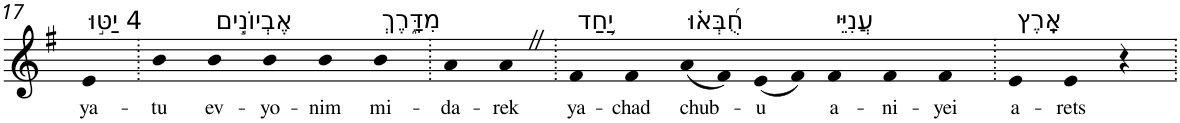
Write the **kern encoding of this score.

**kern	**text
*part1	*part1
*staff1	*staff1
*I"Piano	*
*I'Pno	*
!!LO:PB:g=z
*clefG2	*
*k[f#]	*
*G:	*
=17	=17
!LO:TX:a:t=4 יַטּ֣וּ	!
!	!LO:LY:b
4e	ya-
=18.	=18.
!	!LO:LY:b
4b	-tu
!LO:TX:a:t=אֶבְיוֹנִ֣ים	!
!	!LO:LY:b
4b	ev-
!	!LO:LY:b
4b	-yo-
!	!LO:LY:b
4b	-nim
!LO:TX:a:t=מִדָּ֑רֶךְ	!
!	!LO:LY:b
4b	mi-
=19.	=19.
!	!LO:LY:b
4a	-da-
!	!LO:LY:b
4aZ	-rek
=20.	=20.
!LO:TX:a:t=יַ֥חַד	!
!	!LO:LY:b
4f#	ya-
!	!LO:LY:b
4f#	-chad
!LO:TX:a:t=חֻ֝בְּא֗וּ	!
!	!LO:LY:b
(8a	chub-
8f#)	.
!	!LO:LY:b
(8e	-u
8f#)	.
!LO:TX:a:t=עֲנִיֵּי	!
!	!LO:LY:b
4f#	a-
!	!LO:LY:b
4f#	-ni-
!	!LO:LY:b
4f#	-yei
=21.	=21.
!LO:TX:a:t=אָֽרֶץ	!
!	!LO:LY:b
4e	a-
!	!LO:LY:b
4e	-rets
4r	.
=.	=.
*-	*-
